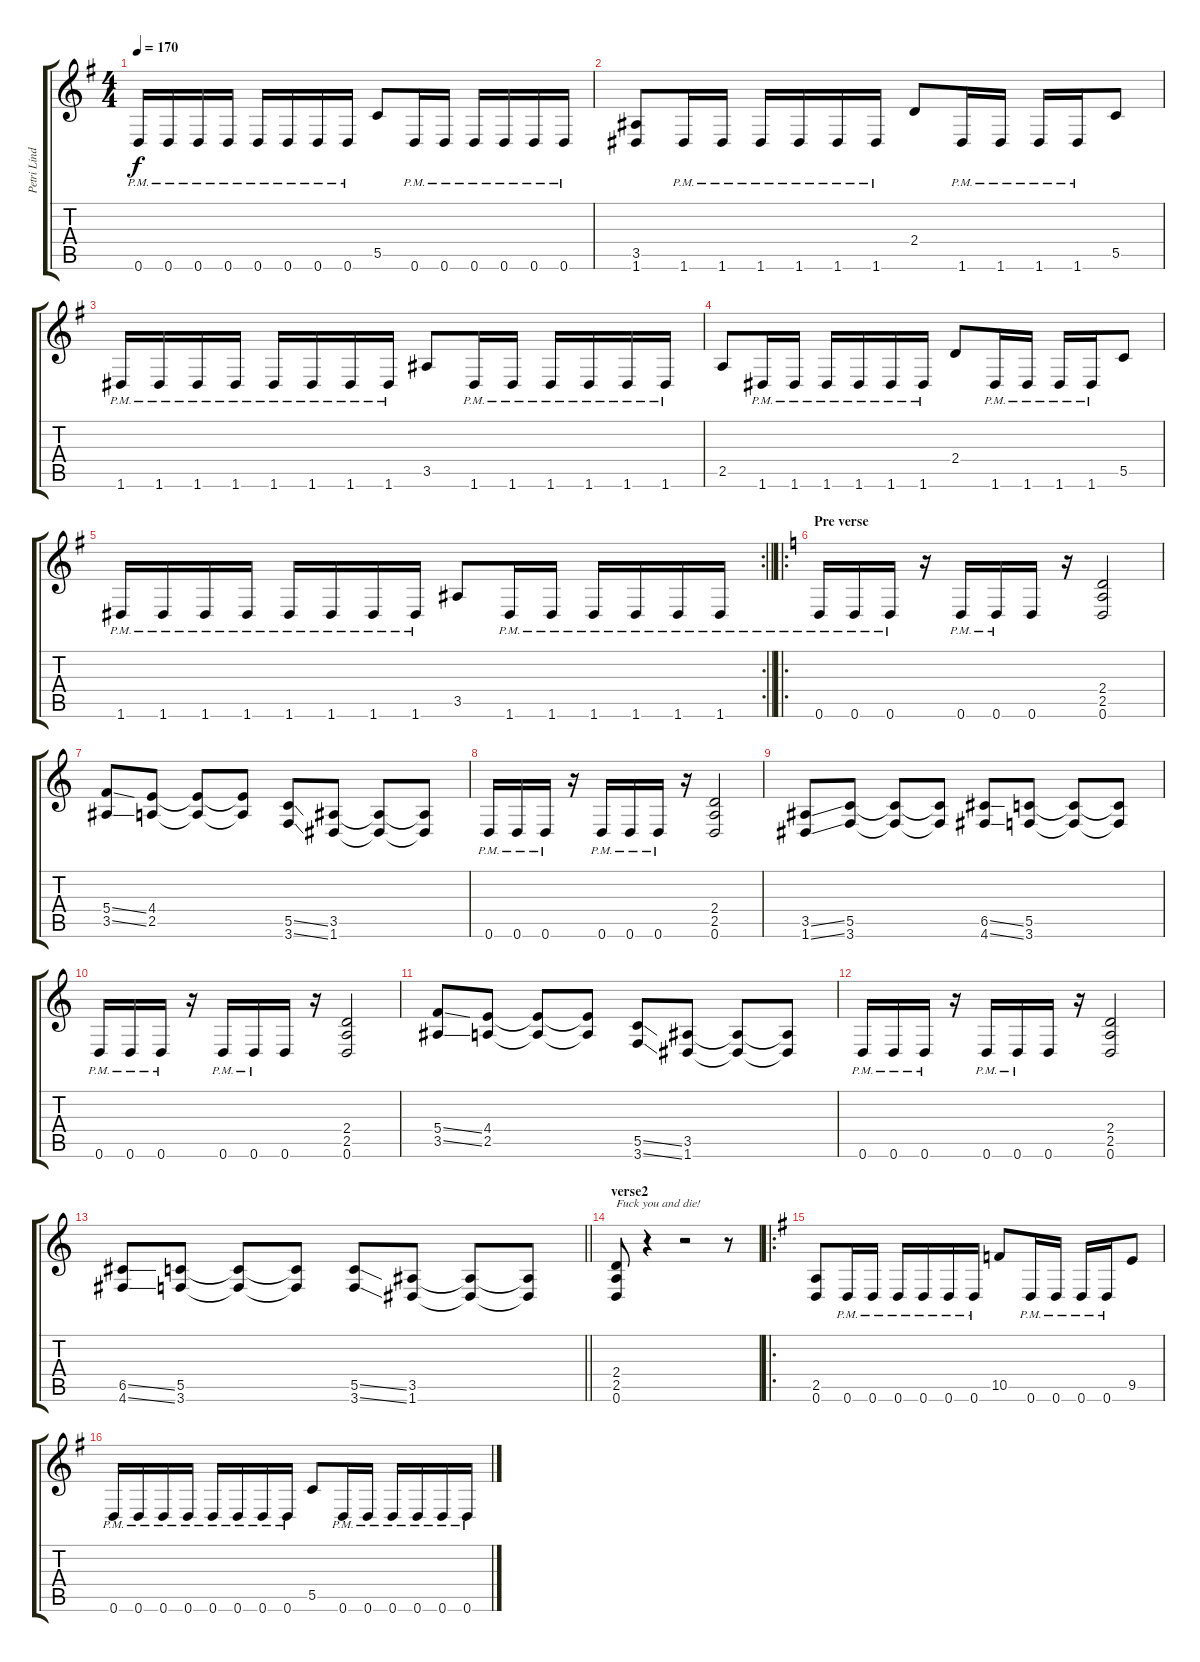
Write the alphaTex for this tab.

\track ("Petri Lindroos" "Petri Lind") {instrument distortionguitar}
\staff {score tabs}
\tuning (D4 A3 F3 C3 G2 D2) {hide}
\ts (4 4)
\tempo 170
\clef g2
\ks g
0.6{pm}.16{dy f} 0.6{pm}.16 0.6{pm}.16 0.6{pm}.16 0.6{pm}.16 0.6{pm}.16 0.6{pm}.16 0.6{pm}.16 5.5.8 0.6{pm}.16 0.6{pm}.16 0.6{pm}.16 0.6{pm}.16 0.6{pm}.16 0.6{pm}.16 |
(3.5 1.6).8 1.6{pm}.16 1.6{pm}.16 1.6{pm}.16 1.6{pm}.16 1.6{pm}.16 1.6{pm}.16 2.4.8 1.6{pm}.16 1.6{pm}.16 1.6{pm}.16 1.6{pm}.16 5.5.8 |
1.6{pm}.16 1.6{pm}.16 1.6{pm}.16 1.6{pm}.16 1.6{pm}.16 1.6{pm}.16 1.6{pm}.16 1.6{pm}.16 3.5.8 1.6{pm}.16 1.6{pm}.16 1.6{pm}.16 1.6{pm}.16 1.6{pm}.16 1.6{pm}.16 |
2.5.8 1.6{pm}.16 1.6{pm}.16 1.6{pm}.16 1.6{pm}.16 1.6{pm}.16 1.6{pm}.16 2.4.8 1.6{pm}.16 1.6{pm}.16 1.6{pm}.16 1.6{pm}.16 5.5.8 |
\rc 2
\barLineRight lightlight
1.6{pm}.16 1.6{pm}.16 1.6{pm}.16 1.6{pm}.16 1.6{pm}.16 1.6{pm}.16 1.6{pm}.16 1.6{pm}.16 3.5.8 1.6{pm}.16 1.6{pm}.16 1.6{pm}.16 1.6{pm}.16 1.6{pm}.16 1.6{pm}.16 |
\ro
\section ("" "Pre verse")
\ks c
0.6{pm}.16 0.6{pm}.16 0.6{pm}.16 r.16 0.6{pm}.16 0.6{pm}.16 0.6.16 r.16 (2.4 2.5 0.6).2 |
(5.4{ss} 3.5{ss}).8 (4.4 2.5).8 (4.4{t} 2.5{t}).8 (4.4{t} 2.5{t}).8 (5.5{ss} 3.6{ss}).8 (3.5 1.6).8 (3.5{t} 1.6{t}).8 (3.5{t} 1.6{t}).8 |
0.6{pm}.16 0.6{pm}.16 0.6{pm}.16 r.16 0.6{pm}.16 0.6{pm}.16 0.6{pm}.16 r.16 (2.4 2.5 0.6).2 |
(3.5{ss} 1.6{ss}).8 (5.5 3.6).8 (5.5{t} 3.6{t}).8 (5.5{t} 3.6{t}).8 (6.5{ss} 4.6{ss}).8 (5.5 3.6).8 (5.5{t} 3.6{t}).8 (5.5{t} 3.6{t}).8 |
0.6{pm}.16 0.6{pm}.16 0.6{pm}.16 r.16 0.6{pm}.16 0.6{pm}.16 0.6.16 r.16 (2.4 2.5 0.6).2 |
(5.4{ss} 3.5{ss}).8 (4.4 2.5).8 (4.4{t} 2.5{t}).8 (4.4{t} 2.5{t}).8 (5.5{ss} 3.6{ss}).8 (3.5 1.6).8 (3.5{t} 1.6{t}).8 (3.5{t} 1.6{t}).8 |
0.6{pm}.16 0.6{pm}.16 0.6{pm}.16 r.16 0.6{pm}.16 0.6{pm}.16 0.6.16 r.16 (2.4 2.5 0.6).2 |
\barLineRight lightlight
(6.5{ss} 4.6{ss}).8 (5.5 3.6).8 (5.5{t} 3.6{t}).8 (5.5{t} 3.6{t}).8 (5.5{ss} 3.6{ss}).8 (3.5 1.6).8 (3.5{t} 1.6{t}).8 (3.5{t} 1.6{t}).8 |
\section ("" "verse2")
(2.4 2.5 0.6).8{txt "Fuck you and die!"} r.4 r.2 r.8 |
\ro
\ks g
(2.5 0.6).8 0.6{pm}.16 0.6{pm}.16 0.6{pm}.16 0.6{pm}.16 0.6{pm}.16 0.6{pm}.16 10.5.8 0.6{pm}.16 0.6{pm}.16 0.6{pm}.16 0.6{pm}.16 9.5.8 |
0.6{pm}.16 0.6{pm}.16 0.6{pm}.16 0.6{pm}.16 0.6{pm}.16 0.6{pm}.16 0.6{pm}.16 0.6{pm}.16 5.5.8 0.6{pm}.16 0.6{pm}.16 0.6{pm}.16 0.6{pm}.16 0.6{pm}.16 0.6{pm}.16
